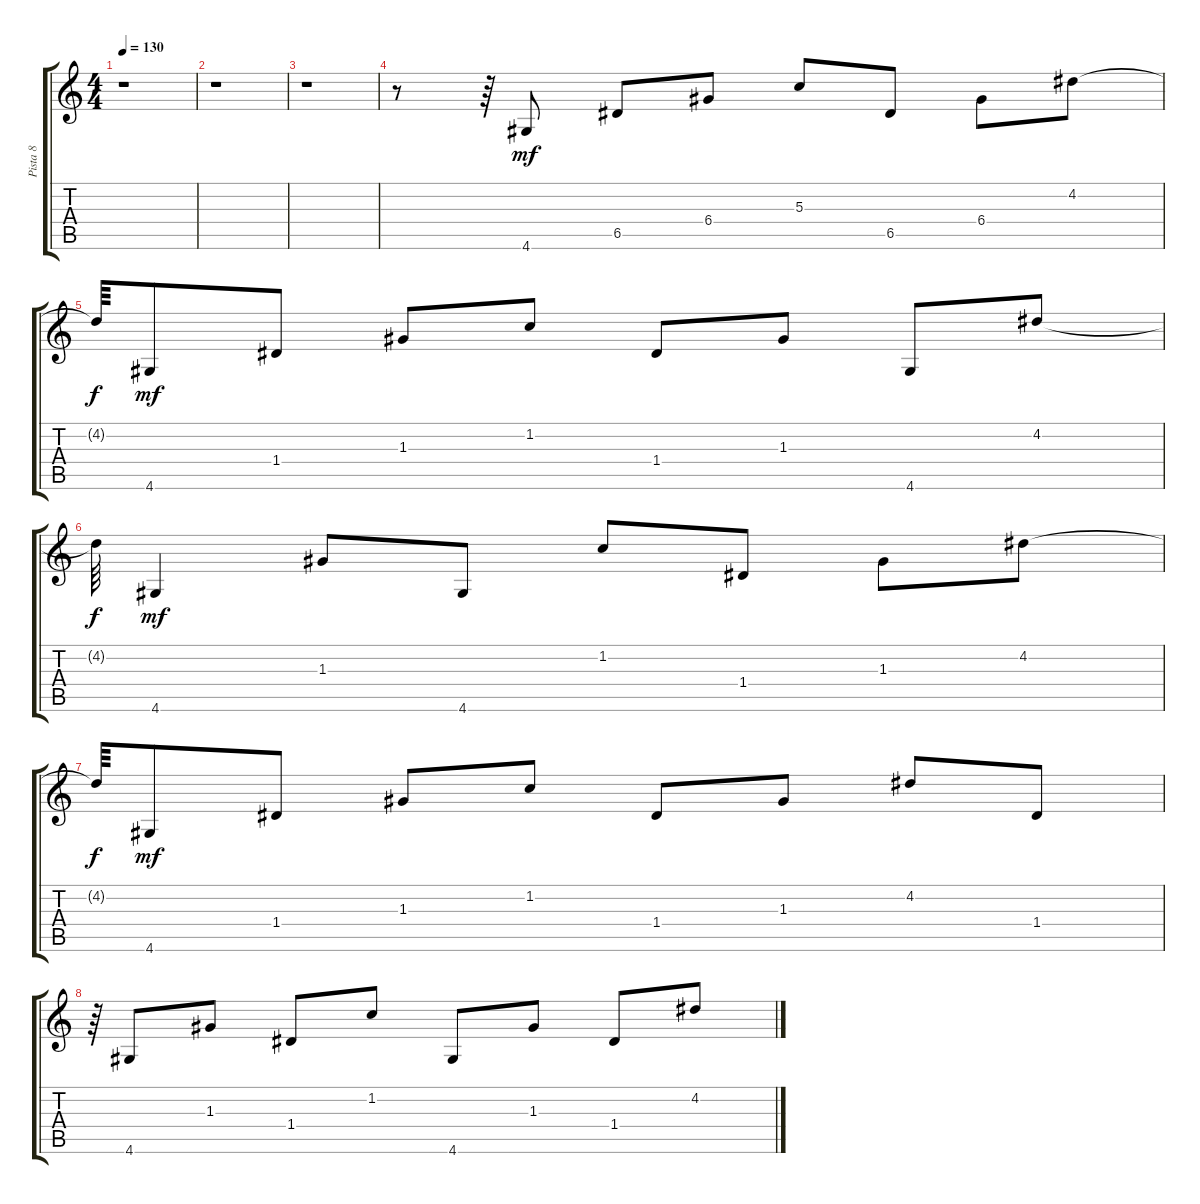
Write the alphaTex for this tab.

\track ("Pista 8" "Pista 8") {instrument electricguitarclean}
\staff {score tabs}
\tuning (E4 B3 G3 D3 A2 E2) {hide}
\ts (4 4)
\tempo 130
\clef g2
\ks c
r.1{dy f} |
r.1 |
r.1 |
r.8 r.64 4.6.8{dy mf} 6.5.8 6.4.8 5.3.8 6.5.8 6.4.8 4.2.8 |
4.2{t}.64{dy f} 4.6.8{dy mf} 1.4.8 1.3.8 1.2.8 1.4.8 1.3.8 4.6.8 4.2.8 |
4.2{t}.64{dy f} 4.6.4{dy mf} 1.3.8 4.6.8 1.2.8 1.4.8 1.3.8 4.2.8 |
4.2{t}.64{dy f} 4.6.8{dy mf} 1.4.8 1.3.8 1.2.8 1.4.8 1.3.8 4.2.8 1.4.8 |
r.64 4.6.8 1.3.8 1.4.8 1.2.8 4.6.8 1.3.8 1.4.8 4.2.8
